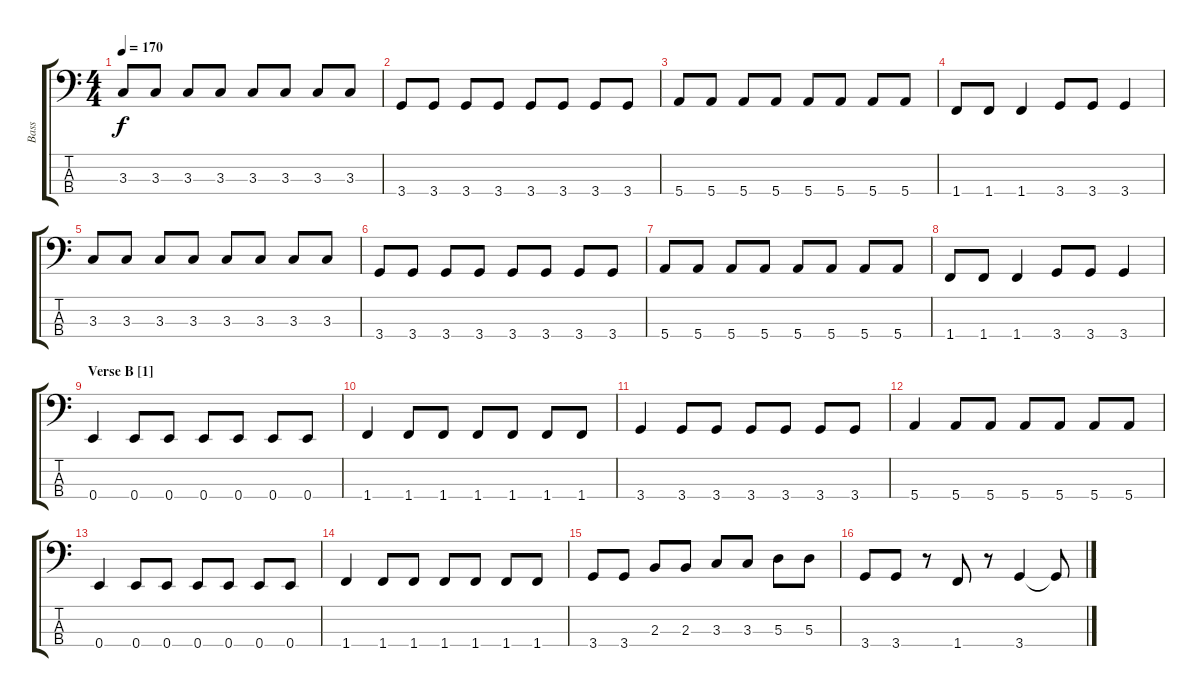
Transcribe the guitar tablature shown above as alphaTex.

\track ("Bass" "Bass") {instrument electricbassfinger}
\staff {score tabs}
\tuning (G2 D2 A1 E1) {hide}
\ts (4 4)
\tempo 170
\clef f4
\ks c
3.3.8{dy f} 3.3.8 3.3.8 3.3.8 3.3.8 3.3.8 3.3.8 3.3.8 |
3.4.8 3.4.8 3.4.8 3.4.8 3.4.8 3.4.8 3.4.8 3.4.8 |
5.4.8 5.4.8 5.4.8 5.4.8 5.4.8 5.4.8 5.4.8 5.4.8 |
1.4.8 1.4.8 1.4.4 3.4.8 3.4.8 3.4.4 |
3.3.8 3.3.8 3.3.8 3.3.8 3.3.8 3.3.8 3.3.8 3.3.8 |
3.4.8 3.4.8 3.4.8 3.4.8 3.4.8 3.4.8 3.4.8 3.4.8 |
5.4.8 5.4.8 5.4.8 5.4.8 5.4.8 5.4.8 5.4.8 5.4.8 |
1.4.8 1.4.8 1.4.4 3.4.8 3.4.8 3.4.4 |
\section ("" "Verse B [1]")
0.4.4 0.4.8 0.4.8 0.4.8 0.4.8 0.4.8 0.4.8 |
1.4.4 1.4.8 1.4.8 1.4.8 1.4.8 1.4.8 1.4.8 |
3.4.4 3.4.8 3.4.8 3.4.8 3.4.8 3.4.8 3.4.8 |
5.4.4 5.4.8 5.4.8 5.4.8 5.4.8 5.4.8 5.4.8 |
0.4.4 0.4.8 0.4.8 0.4.8 0.4.8 0.4.8 0.4.8 |
1.4.4 1.4.8 1.4.8 1.4.8 1.4.8 1.4.8 1.4.8 |
3.4.8 3.4.8 2.3.8 2.3.8 3.3.8 3.3.8 5.3.8 5.3.8 |
3.4.8 3.4.8 r.8 1.4.8 r.8 3.4.4 3.4{t}.8
